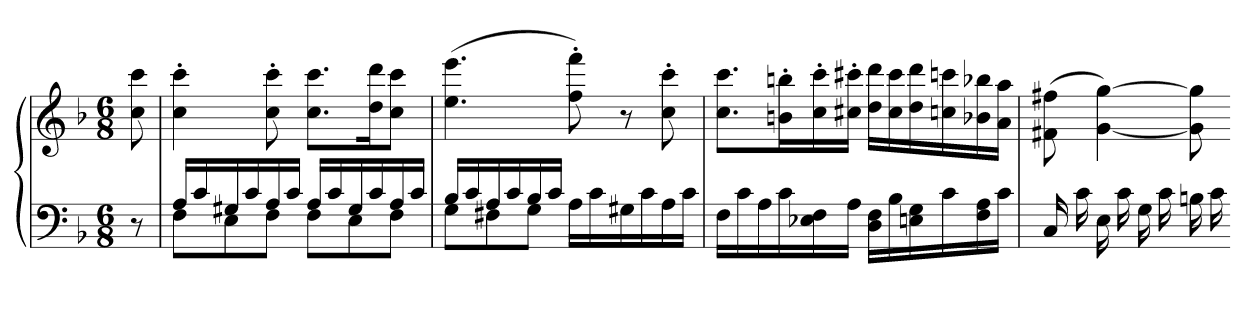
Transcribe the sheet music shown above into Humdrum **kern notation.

**kern	**kern
*part1	*part1
*staff2	*staff1
*clefF4	*clefG2
*k[b-]	*k[b-]
*F:	*F:
*M6/8	*M6/8
=	=
8r	8cc 8ccc
=139	=139
*^	*
16ALL	8FL	4cc' 4ccc'
16c	.	.
16G#X	8E	.
16c	.	.
16A	8FJ	8cc' 8ccc'
16cJJ	.	.
16ALL	8FL	8.cc 8.cccL
16c	.	.
16G#	8E	.
16c	.	16dd 16dddK
16A	8FJ	8cc 8cccJ
16cJJ	.	.
=140	=140	=140
16B-LL	8GL	(4.ee 4.eee
16c	.	.
16A	8F#X	.
16c	.	.
16B-	8GJ	.
16cJJ	.	.
16ALL	4.ryy	8ff' 8fff')
16c	.	.
16G#X	.	8r
16c	.	.
16A	.	8cc' 8ccc'
16cJJ	.	.
*v	*v	*
=141	=141
16FLL	8.cc 8.cccL
16c	.
16A	.
16c	16bn' 16bbn'L
16E-X 16F	16cc' 16ccc'
16AJJ	16cc#X' 16ccc#X'JJ
16D 16FLL	16dd 16dddLL
16B-	16cc# 16ccc#
16En 16G	16dd 16ddd
16c	16ccn 16cccn
16F 16A	16b-X 16bb-X
16cJJ	16a 16aaJJ
=142	=142
16C	(8f#X 8ff#X
16c	.
16E	[4g [4gg)
16c	.
16G	.
16c	.
16Bn	8g] 8gg]
16c	.
=-	=-
*-	*-
